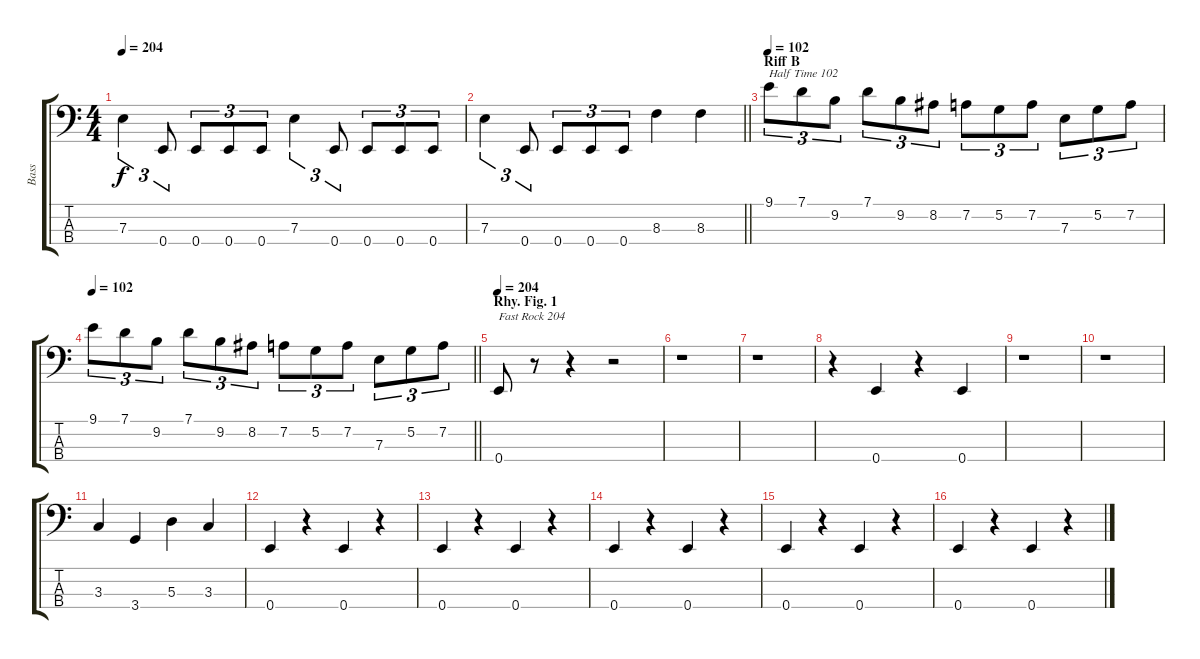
\track ("Bass" "Bass") {mute instrument electricbassfinger}
\staff {score tabs}
\tuning (G2 D2 A1 E1) {hide}
\ts (4 4)
\tempo 204
\clef f4
\ks c
7.3.4{tu (3 2) dy f} 0.4.8{tu (3 2)} 0.4.8{tu (3 2)} 0.4.8{tu (3 2)} 0.4.8{tu (3 2)} 7.3.4{tu (3 2)} 0.4.8{tu (3 2)} 0.4.8{tu (3 2)} 0.4.8{tu (3 2)} 0.4.8{tu (3 2)} |
\barLineRight lightlight
7.3.4{tu (3 2)} 0.4.8{tu (3 2)} 0.4.8{tu (3 2)} 0.4.8{tu (3 2)} 0.4.8{tu (3 2)} 8.3.4 8.3.4 |
\section ("" "Riff B")
\tempo 102
9.1.8{tu (3 2) txt "Half Time 102"} 7.1.8{tu (3 2)} 9.2.8{tu (3 2)} 7.1.8{tu (3 2)} 9.2.8{tu (3 2)} 8.2.8{tu (3 2)} 7.2.8{tu (3 2)} 5.2.8{tu (3 2)} 7.2.8{tu (3 2)} 7.3.8{tu (3 2)} 5.2.8{tu (3 2)} 7.2.8{tu (3 2)} |
\tempo 102
\barLineRight lightlight
9.1.8{tu (3 2)} 7.1.8{tu (3 2)} 9.2.8{tu (3 2)} 7.1.8{tu (3 2)} 9.2.8{tu (3 2)} 8.2.8{tu (3 2)} 7.2.8{tu (3 2)} 5.2.8{tu (3 2)} 7.2.8{tu (3 2)} 7.3.8{tu (3 2)} 5.2.8{tu (3 2)} 7.2.8{tu (3 2)} |
\section ("" "Rhy. Fig. 1")
\tempo 204
0.4.8{txt "Fast Rock 204"} r.8 r.4 r.2 |
r.1 |
r.1 |
r.4 0.4.4 r.4 0.4.4 |
r.1 |
r.1 |
3.3.4 3.4.4 5.3.4 3.3.4 |
0.4.4 r.4 0.4.4 r.4 |
0.4.4 r.4 0.4.4 r.4 |
0.4.4 r.4 0.4.4 r.4 |
0.4.4 r.4 0.4.4 r.4 |
0.4.4 r.4 0.4.4 r.4
